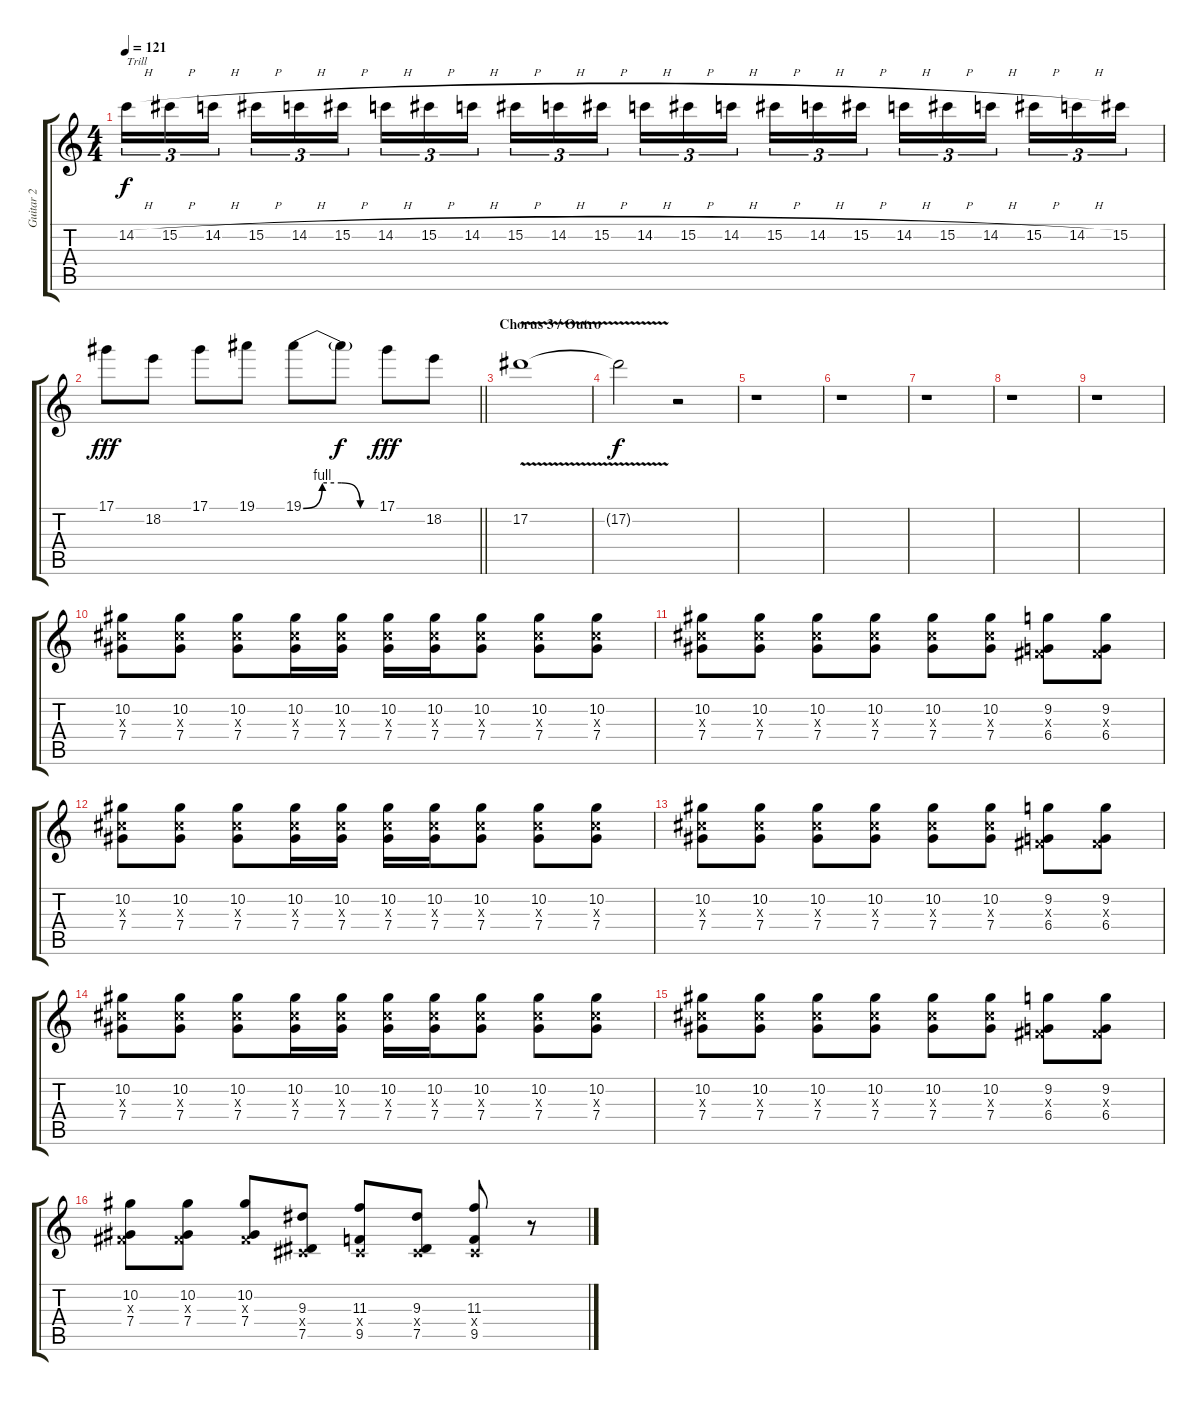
\track ("Guitar 2" "Guitar 2") {instrument overdrivenguitar}
\staff {score tabs}
\tuning (Eb4 Bb3 Gb3 Db3 Ab2 Eb2) {hide}
\ts (4 4)
\tempo 121
\clef g2
\ks c
14.2{h}.16{tu (3 2) txt "Trill" dy f} 15.2{h}.16{tu (3 2)} 14.2{h}.16{tu (3 2) beam splitsecondary} 15.2{h}.16{tu (3 2)} 14.2{h}.16{tu (3 2)} 15.2{h}.16{tu (3 2)} 14.2{h}.16{tu (3 2)} 15.2{h}.16{tu (3 2)} 14.2{h}.16{tu (3 2) beam splitsecondary} 15.2{h}.16{tu (3 2)} 14.2{h}.16{tu (3 2)} 15.2{h}.16{tu (3 2)} 14.2{h}.16{tu (3 2)} 15.2{h}.16{tu (3 2)} 14.2{h}.16{tu (3 2) beam splitsecondary} 15.2{h}.16{tu (3 2)} 14.2{h}.16{tu (3 2)} 15.2{h}.16{tu (3 2)} 14.2{h}.16{tu (3 2)} 15.2{h}.16{tu (3 2)} 14.2{h}.16{tu (3 2) beam splitsecondary} 15.2{h}.16{tu (3 2)} 14.2{h}.16{tu (3 2)} 15.2.16{tu (3 2)} |
\barLineRight lightlight
17.1.8{dy fff} 18.2.8 17.1.8 19.1.8 19.1{be (custom 0 0 15 4 30 4 45 0 60 0)}.8 19.1{t}.8{dy f} 17.1.8{dy fff} 18.2.8 |
\section ("" "Chorus 3 / Outro")
17.2{v}.1{volume 10} |
17.2{t}.2{dy f} r.2 |
r.1 |
r.1 |
r.1 |
r.1 |
r.1 |
(10.2 7.3{x} 7.4).8{volume 16} (10.2 7.3{x} 7.4).8 (10.2 7.3{x} 7.4).8 (10.2 7.3{x} 7.4).16 (10.2 7.3{x} 7.4).16 (10.2 7.3{x} 7.4).16 (10.2 7.3{x} 7.4).16 (10.2 7.3{x} 7.4).8 (10.2 7.3{x} 7.4).8 (10.2 7.3{x} 7.4).8 |
(10.2 7.3{x} 7.4).8 (10.2 7.3{x} 7.4).8 (10.2 7.3{x} 7.4).8 (10.2 7.3{x} 7.4).8 (10.2 7.3{x} 7.4).8 (10.2 7.3{x} 7.4).8 (9.2 0.3{x} 6.4).8 (9.2 0.3{x} 6.4).8 |
(10.2 7.3{x} 7.4).8 (10.2 7.3{x} 7.4).8 (10.2 7.3{x} 7.4).8 (10.2 7.3{x} 7.4).16 (10.2 7.3{x} 7.4).16 (10.2 7.3{x} 7.4).16 (10.2 7.3{x} 7.4).16 (10.2 7.3{x} 7.4).8 (10.2 7.3{x} 7.4).8 (10.2 7.3{x} 7.4).8 |
(10.2 7.3{x} 7.4).8 (10.2 7.3{x} 7.4).8 (10.2 7.3{x} 7.4).8 (10.2 7.3{x} 7.4).8 (10.2 7.3{x} 7.4).8 (10.2 7.3{x} 7.4).8 (9.2 0.3{x} 6.4).8 (9.2 0.3{x} 6.4).8 |
(10.2 7.3{x} 7.4).8 (10.2 7.3{x} 7.4).8 (10.2 7.3{x} 7.4).8 (10.2 7.3{x} 7.4).16 (10.2 7.3{x} 7.4).16 (10.2 7.3{x} 7.4).16 (10.2 7.3{x} 7.4).16 (10.2 7.3{x} 7.4).8 (10.2 7.3{x} 7.4).8 (10.2 7.3{x} 7.4).8 |
(10.2 7.3{x} 7.4).8 (10.2 7.3{x} 7.4).8 (10.2 7.3{x} 7.4).8 (10.2 7.3{x} 7.4).8 (10.2 7.3{x} 7.4).8 (10.2 7.3{x} 7.4).8 (9.2 0.3{x} 6.4).8 (9.2 0.3{x} 6.4).8 |
(10.2 0.3{x} 7.4).8 (10.2 0.3{x} 7.4).8 (10.2 0.3{x} 7.4).8 (9.3 0.4{x} 7.5).8 (11.3 0.4{x} 9.5).8 (9.3 0.4{x} 7.5).8 (11.3 0.4{x} 9.5).8 r.8
